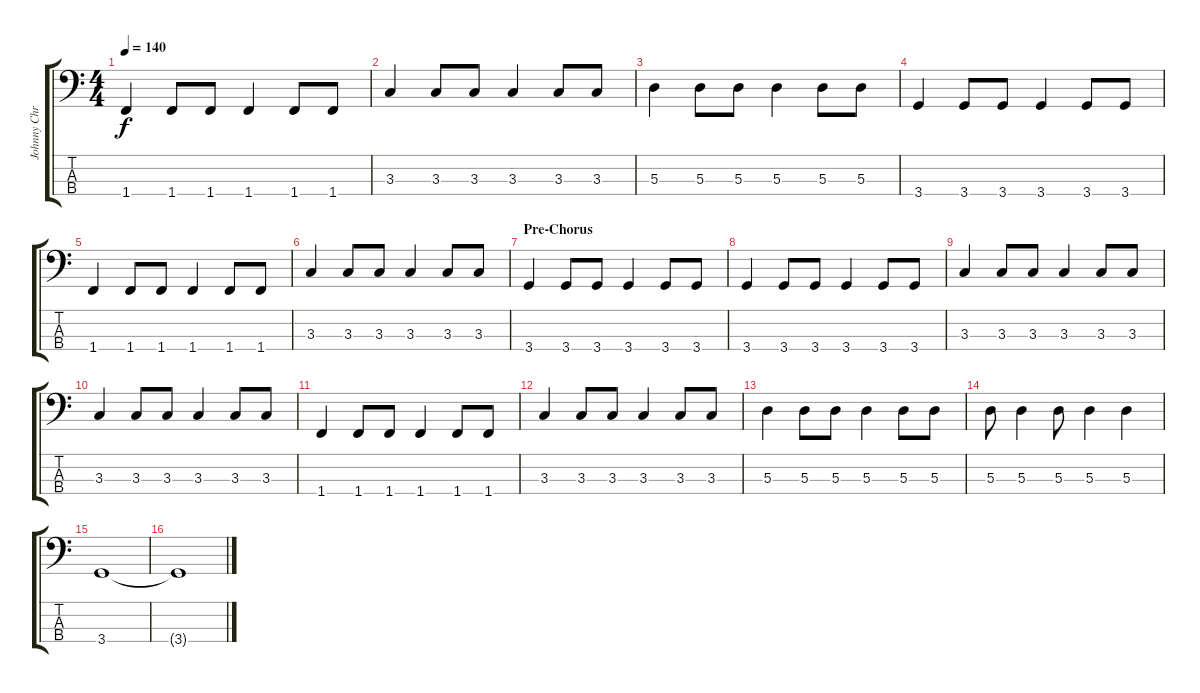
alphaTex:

\track ("Johnny Christ" "Johnny Chr") {instrument electricbassfinger}
\staff {score tabs}
\tuning (G2 D2 A1 E1) {hide}
\ts (4 4)
\tempo 140
\clef f4
\ks c
1.4.4{dy f} 1.4.8 1.4.8 1.4.4 1.4.8 1.4.8 |
3.3.4 3.3.8 3.3.8 3.3.4 3.3.8 3.3.8 |
5.3.4 5.3.8 5.3.8 5.3.4 5.3.8 5.3.8 |
3.4.4 3.4.8 3.4.8 3.4.4 3.4.8 3.4.8 |
1.4.4 1.4.8 1.4.8 1.4.4 1.4.8 1.4.8 |
3.3.4 3.3.8 3.3.8 3.3.4 3.3.8 3.3.8 |
\section ("" "Pre-Chorus")
3.4.4 3.4.8 3.4.8 3.4.4 3.4.8 3.4.8 |
3.4.4 3.4.8 3.4.8 3.4.4 3.4.8 3.4.8 |
3.3.4 3.3.8 3.3.8 3.3.4 3.3.8 3.3.8 |
3.3.4 3.3.8 3.3.8 3.3.4 3.3.8 3.3.8 |
1.4.4 1.4.8 1.4.8 1.4.4 1.4.8 1.4.8 |
3.3.4 3.3.8 3.3.8 3.3.4 3.3.8 3.3.8 |
5.3.4 5.3.8 5.3.8 5.3.4 5.3.8 5.3.8 |
5.3.8 5.3.4 5.3.8 5.3.4 5.3.4 |
3.4.1 |
3.4{t}.1
